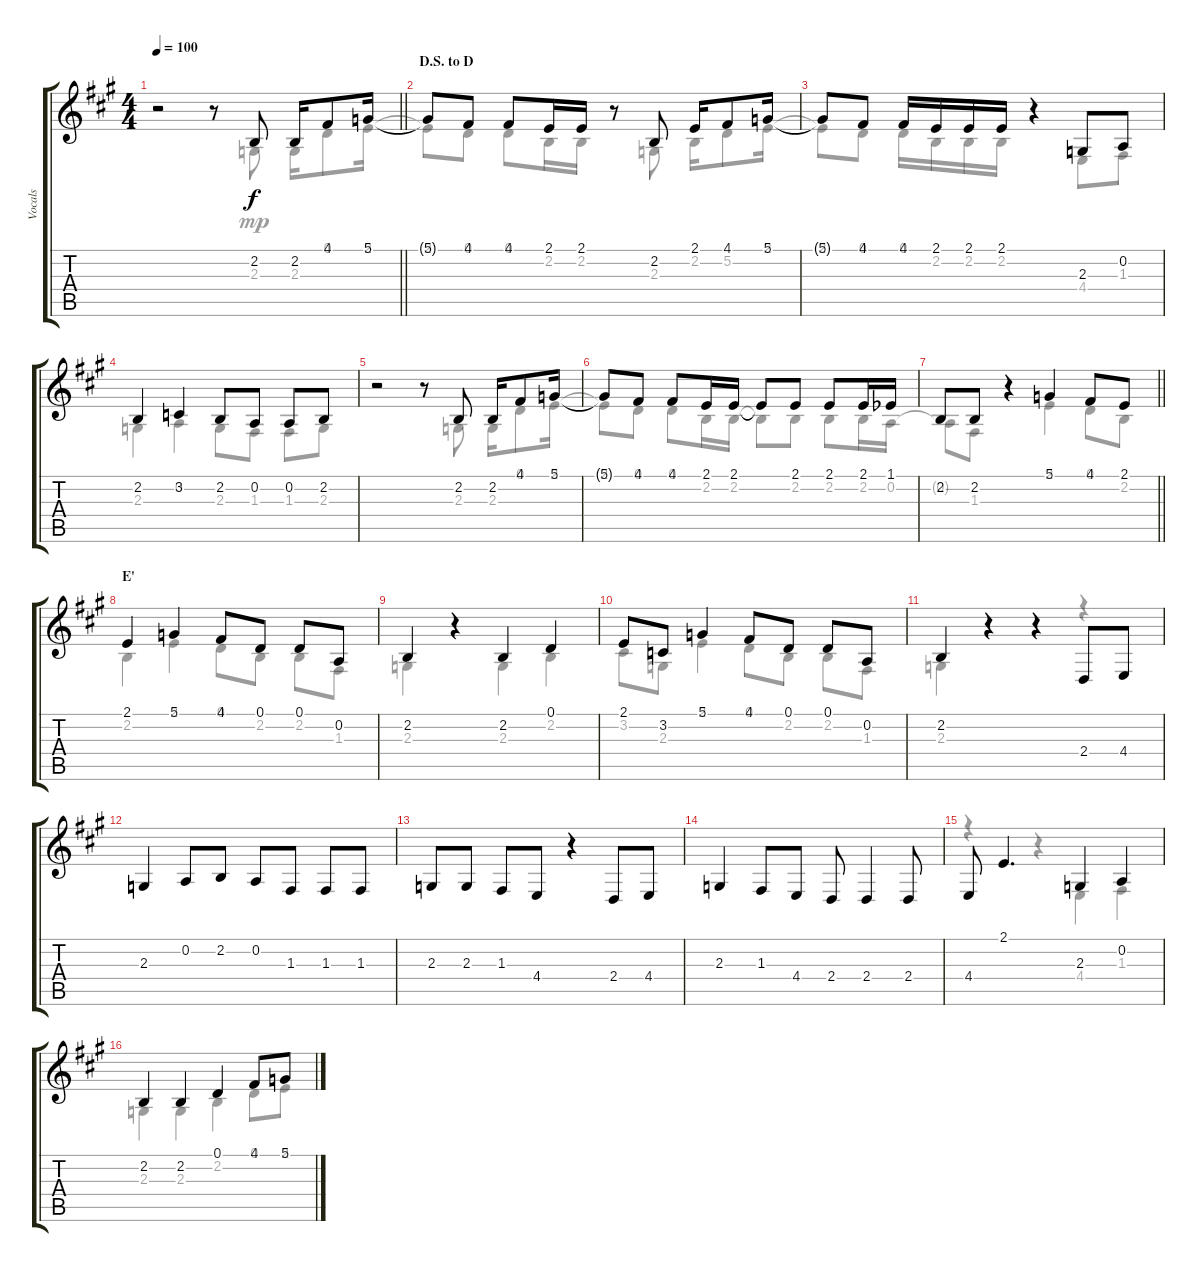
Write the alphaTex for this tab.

\track ("Vocals" "Vocals") {instrument lead8bassandlead}
\staff {score tabs}
\tuning (D4 A3 F3 C3 G2 D2) {hide}
\voice
\ts (4 4)
\tempo 100
\clef g2
\barLineRight lightlight
\ks a
r.2{dy f} r.8 2.2.8 2.2.16 4.1.8 5.1.16 |
\section ("" "D.S. to D")
5.1{t}.8 4.1.8 4.1.8 2.1.16 2.1.16 r.8 2.2.8 2.1.16 4.1.8 5.1.16 |
5.1{t}.8 4.1.8 4.1.16 2.1.16 2.1.16 2.1.16 r.4 2.3.8 0.2.8 |
2.2.4 3.2.4 2.2.8 0.2.8 0.2.8 2.2.8 |
r.2 r.8 2.2.8 2.2.16 4.1.8 5.1.16 |
5.1{t}.8 4.1.8 4.1.8 2.1.16 2.1.16 2.1{t}.8 2.1.8 2.1.8 2.1.16 1.1{acc b}.16 |
\barLineRight lightlight
2.2.8 2.2.8 r.4 5.1.4 4.1.8 2.1.8 |
\section ("" "E'")
2.1.4 5.1.4 4.1.8 0.1.8 0.1.8 0.2.8 |
2.2.4 r.4 2.2.4 0.1.4 |
2.1.8 3.2.8 5.1.4 4.1.8 0.1.8 0.1.8 0.2.8 |
2.2.4 r.4 r.4 2.4.8 4.4.8 |
2.3.4 0.2.8 2.2.8 0.2.8 1.3.8 1.3.8 1.3.8 |
2.3.8 2.3.8 1.3.8 4.4.8 r.4 2.4.8 4.4.8 |
2.3.4 1.3.8 4.4.8 2.4.8 2.4.4 2.4.8 |
4.4.8 2.1.4{d} 2.3.4 0.2.4 |
2.2.4 2.2.4 0.1.4 4.1.8 5.1.8
\voice
\clef g2
\ottava regular
\simile none
\barLineRight lightlight
\ks a
r.2{dy mp} r.8 2.3.8 2.3.16 0.1.8 2.1.16 |
2.1{t}.8 0.1.8 0.1.8 2.2.16 2.2.16 r.8 2.3.8 2.2.16 5.2.8 2.1.16 |
2.1{t}.8 0.1.8 0.1.16 2.2.16 2.2.16 2.2.16 r.4 4.4.8 1.3.8 |
2.3.4 0.2.4 2.3.8 1.3.8 1.3.8 2.3.8 |
r.2 r.8 2.3.8 2.3.16 0.1.8 2.1.16 |
2.1{t}.8 0.1.8 0.1.8 2.2.16 2.2.16 2.2{t}.8 2.2.8 2.2.8 2.2.16 0.2.16 |
\barLineRight lightlight
0.2{t}.8 1.3.8 r.4 2.1.4 0.1.8 2.2.8 |
2.2.4 2.1.4 0.1.8 2.2.8 2.2.8 1.3.8 |
2.3.4 r.4 2.3.4 2.2.4 |
3.2.8 2.3.8 2.1.4 0.1.8 2.2.8 2.2.8 1.3.8 |
2.3.4 r.4 r.4 r.4 |
|
|
|
r.4 r.4 4.4.4 1.3.4 |
2.3.4 2.3.4 2.2.4 0.1.8 2.1.8
